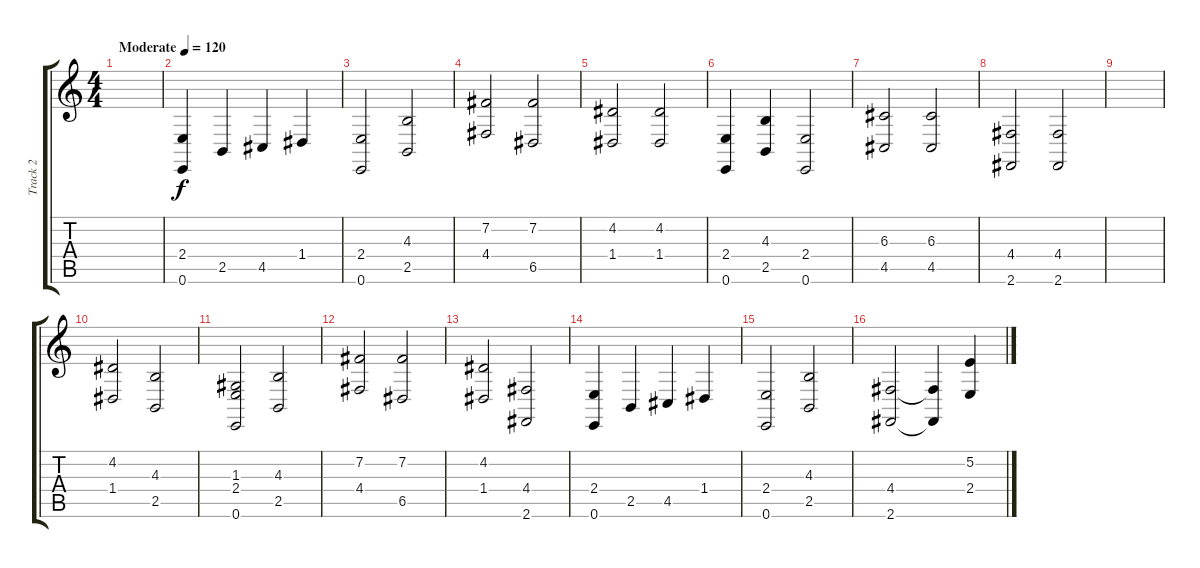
\track ("Track 2" "Track 2") {instrument electricgrandpiano}
\staff {score tabs}
\tuning (E4 B3 G3 D3 A2 E2) {hide}
\ts (4 4)
\tempo (120 "Moderate")
\clef g2
\ks c
|
(2.4 0.6).4 2.5.4 4.5.4 1.4.4 |
(2.4 0.6).2 (4.3 2.5).2 |
(7.2 4.4).2 (7.2 6.5).2 |
(4.2 1.4).2 (4.2 1.4).2 |
(2.4 0.6).4 (4.3 2.5).4 (2.4 0.6).2 |
(6.3 4.5).2 (6.3 4.5).2 |
(4.4 2.6).2 (4.4 2.6).2 |
|
(4.2 1.4).2 (4.3 2.5).2 |
(1.3 2.4 0.6).2 (4.3 2.5).2 |
(7.2 4.4).2 (7.2 6.5).2 |
(4.2 1.4).2 (4.4 2.6).2 |
(2.4 0.6).4 2.5.4 4.5.4 1.4.4 |
(2.4 0.6).2 (4.3 2.5).2 |
(4.4 2.6).2 (4.4{t} 2.6{t}).4 (5.2 2.4).4
